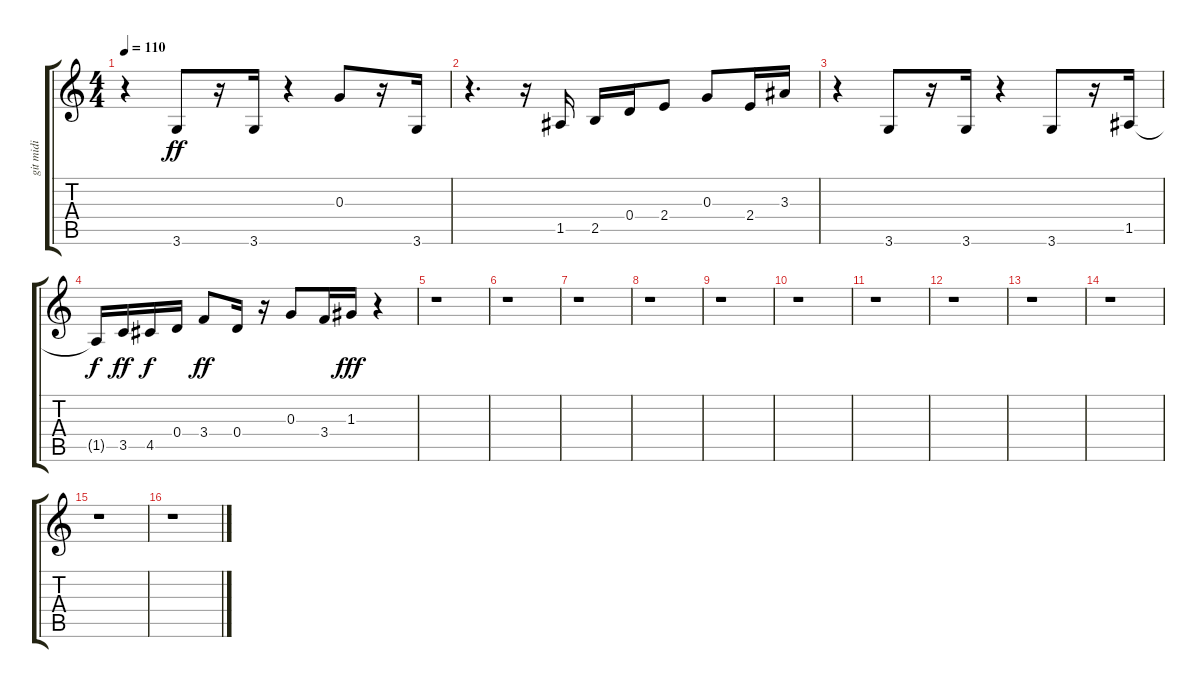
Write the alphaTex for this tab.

\track ("git midi" "git midi") {instrument overdrivenguitar}
\staff {score tabs}
\tuning (E4 B3 G3 D3 A2 E2) {hide}
\ts (4 4)
\tempo 110
\clef g2
\ks c
r.4{dy ff} 3.6.8 r.16 3.6.16 r.4 0.3.8 r.16 3.6.16 |
r.4{d} r.16 1.5.16 2.5.16 0.4.16 2.4.8 0.3.8 2.4.16 3.3.16 |
r.4 3.6.8 r.16 3.6.16 r.4 3.6.8 r.16 1.5.16 |
1.5{t}.16{dy f} 3.5.16{dy ff} 4.5.16{dy f} 0.4.16 3.4.8{dy ff} 0.4.16 r.16 0.3.8 3.4.16 1.3.16{dy fff} r.4 |
r.1 |
r.1 |
r.1 |
r.1 |
r.1 |
r.1 |
r.1 |
r.1 |
r.1 |
r.1 |
r.1 |
r.1
